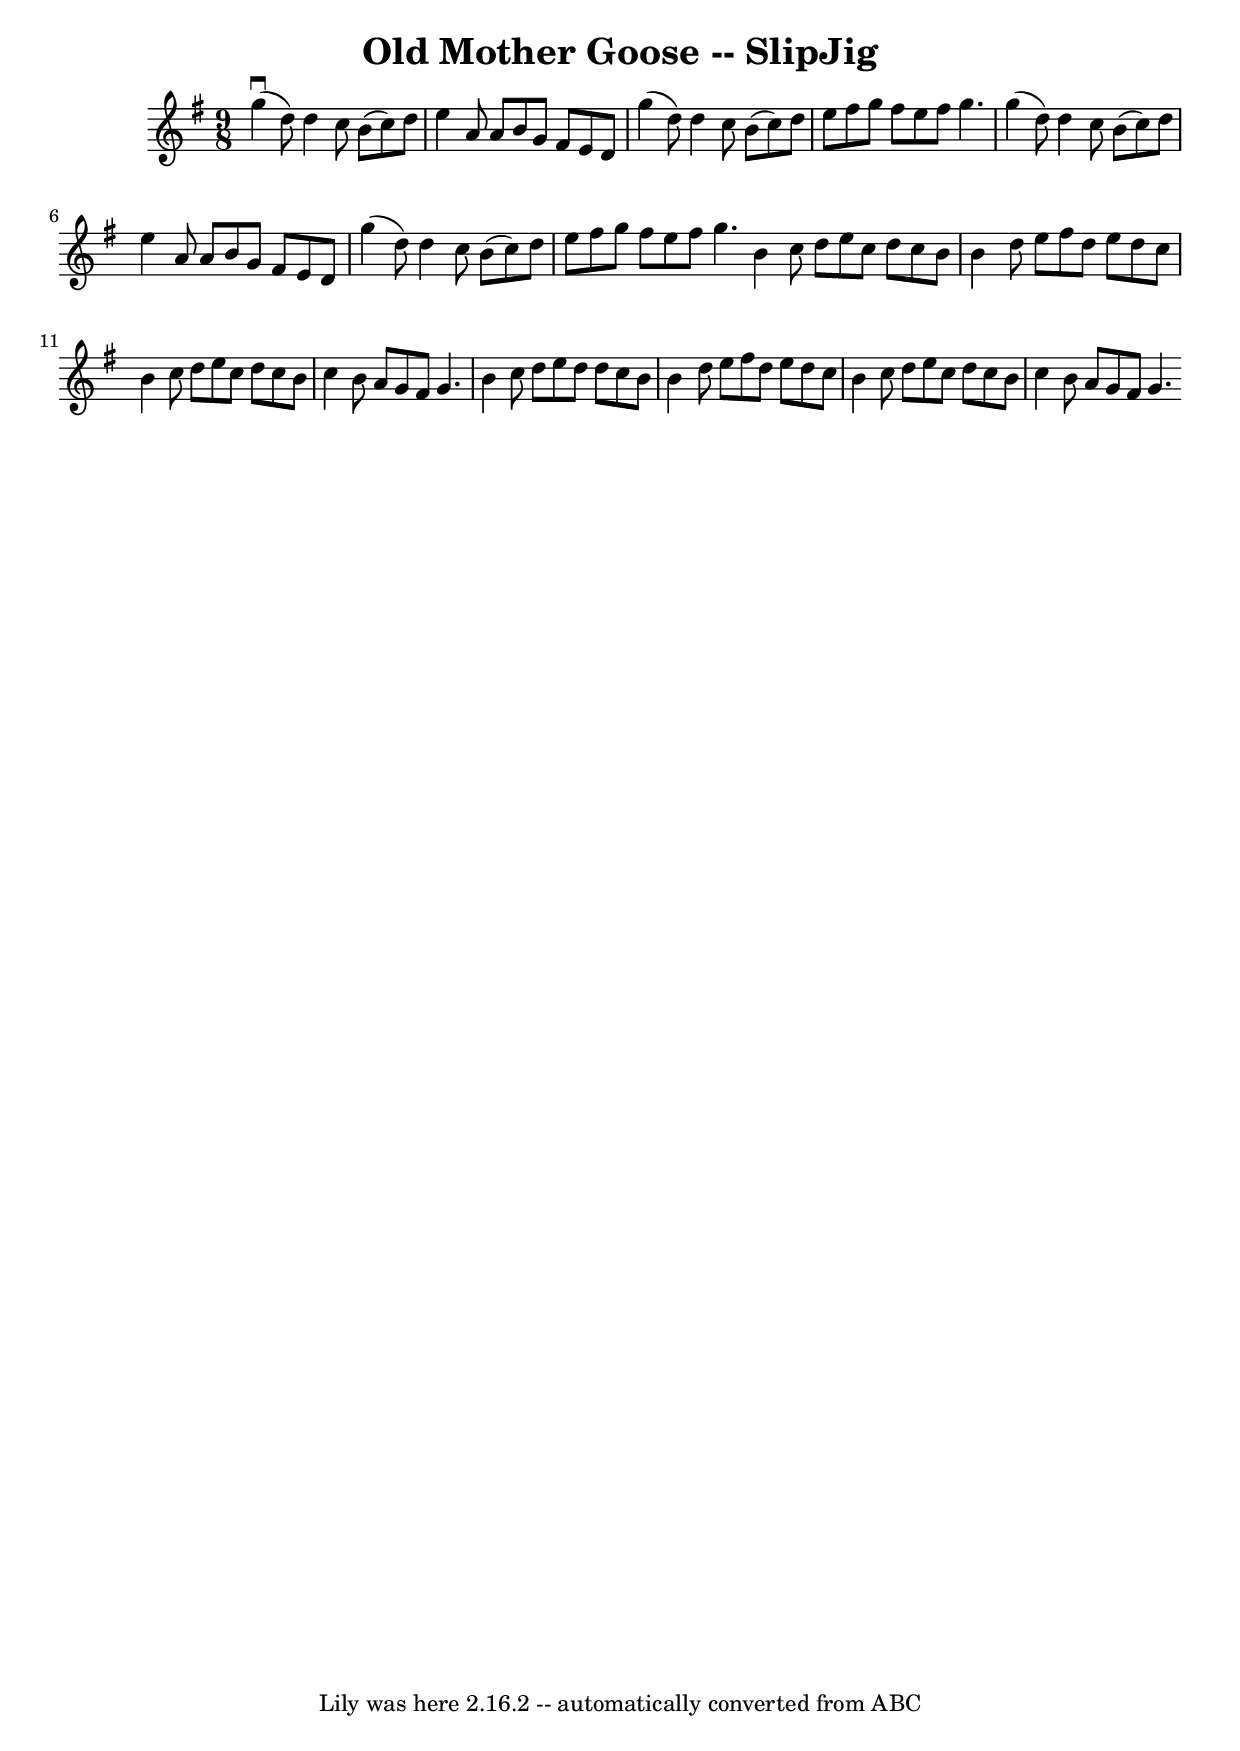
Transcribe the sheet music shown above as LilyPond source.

\version "2.16.2"
\include "Mammoth.ily"
\header {
  %% book = "Ryan's Mammoth Collection"
 crossRefNumber = "1"
 footnotes = "\\\\86 440"
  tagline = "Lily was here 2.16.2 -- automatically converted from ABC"
  title = "Old Mother Goose -- SlipJig"

}
voicedefault =  {


  \time 9/8 
  \key g \major
 g''4^\downbow(d''8) d''4 c''8 b'8 ( c''8) d''8     |
 e''4 a'8 a'8 b'8 g'8 fis'8 e'8 d'8     |
 g''4 (d''8) d''4 c''8 b'8 (c''8) d''8  |
 e''8 fis''8 g''8 fis''8 e''8 fis''8 g''4.     |
 g''4 (d''8) d''4 c''8 b'8 (c''8) d''8     |
 e''4 a'8 a'8 b'8 g'8 fis'8 e'8 d'8    |
 g''4 (d''8) d''4 c''8 b'8 (c''8) d''8     |
 e''8 fis''8 g''8 fis''8 e''8 fis''8 g''4.    \bar " |." b'4 c''8 d''8 e''8 c''8 d''8 c''8 b'8     |
 b'4 d''8 e''8 fis''8 d''8 e''8 d''8 c''8     |
 b'4 c''8 d''8 e''8 c''8 d''8 c''8 b'8     |
 c''4 b'8 a'8 g'8 fis'8 g'4.     |
 b'4 c''8 d''8 e''8 d''8 d''8 c''8 b'8     |
 b'4 d''8 e''8 fis''8 d''8 e''8 d''8 c''8     |
 b'4 c''8 d''8 e''8 c''8 d''8 c''8 b'8     |
 c''4 b'8 a'8 g'8 fis'8 g'4.       \bar " |."   

}

\score{
  <<

    \context Staff="default"
    {
      \voicedefault 
      
    }

  >>
  \layout {
    
  }
  \midi {
  }

}
